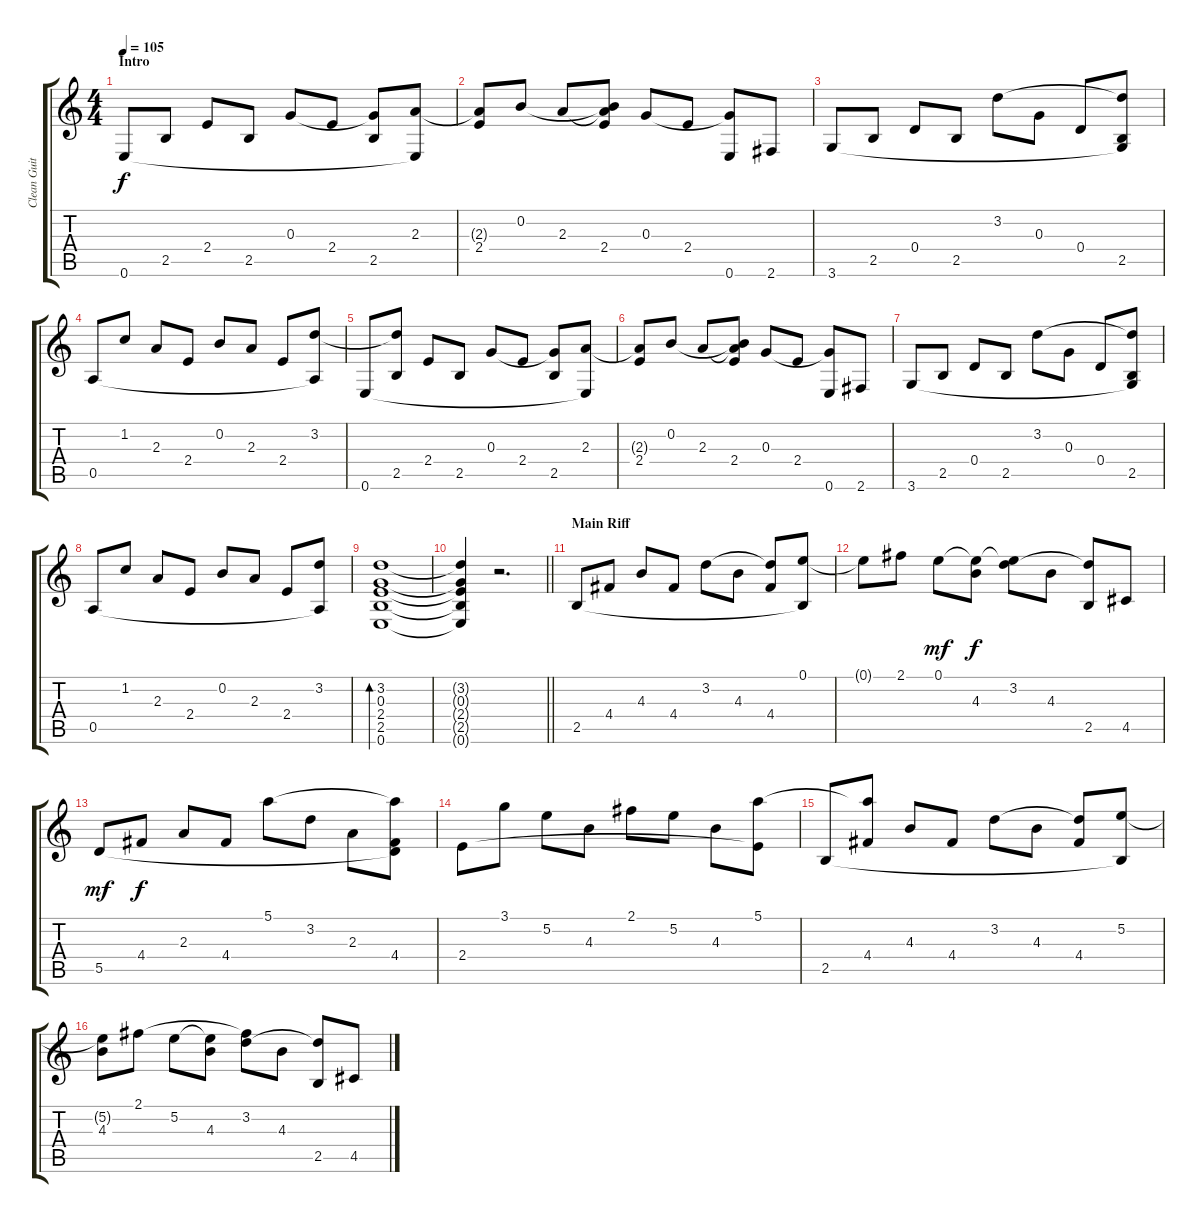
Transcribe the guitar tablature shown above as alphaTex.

\track ("Clean Guitar" "Clean Guit") {instrument electricguitarjazz}
\staff {score tabs}
\tuning (E4 B3 G3 D3 A2 E2) {hide}
\ts (4 4)
\section ("" "Intro")
\tempo 105
\clef g2
\ks c
0.6.8{dy f instrument electricguitarjazz} 2.5.8 2.4.8 2.5.8 0.3.8 2.4.8 (0.3{t} 2.5).8 (2.3 0.6{t}).8 |
(2.3{t} 2.4).8 0.2.8 2.3.8 (0.2{t} 2.3{t} 2.4).8 0.3.8 2.4.8 (0.3{t} 0.6).8 2.6.8 |
3.6.8 2.5.8 0.4.8 2.5.8 3.2.8 0.3.8 0.4.8 (3.2{t} 2.5 3.6{t}).8 |
0.5.8 1.2.8 2.3.8 2.4.8 0.2.8 2.3.8 2.4.8 (3.2 0.5{t}).8 |
0.6.8 (3.2{t} 2.5).8 2.4.8 2.5.8 0.3.8 2.4.8 (0.3{t} 2.5).8 (2.3 0.6{t}).8 |
(2.3{t} 2.4).8 0.2.8 2.3.8 (0.2{t} 2.3{t} 2.4).8 0.3.8 2.4.8 (0.3{t} 0.6).8 2.6.8 |
3.6.8 2.5.8 0.4.8 2.5.8 3.2.8 0.3.8 0.4.8 (3.2{t} 2.5 3.6{t}).8 |
0.5.8 1.2.8 2.3.8 2.4.8 0.2.8 2.3.8 2.4.8 (3.2 0.5{t}).8 |
(3.2 0.3 2.4 2.5 0.6).1{bd 240} |
\barLineRight lightlight
(3.2{t} 0.3{t} 2.4{t} 2.5{t} 0.6{t}).4 r.2{d} |
\section ("" "Main Riff")
2.5.8 4.4.8 4.3.8 4.4.8 3.2.8 4.3.8 (3.2{t} 4.4).8 (0.1 2.5{t}).8 |
0.1{t}.8 2.1.8 0.1.8{dy mf} (0.1{t} 4.3).8{dy f} (0.1{t} 3.2).8 4.3.8 (3.2{t} 2.5).8 4.5.8 |
5.5.8{dy mf} 4.4.8{dy f} 2.3.8 4.4.8 5.1.8 3.2.8 2.3.8 (5.1{t} 4.4 5.5{t}).8 |
2.4.8 3.1.8 5.2.8 4.3.8 2.1.8 5.2.8 4.3.8 (5.1 2.4{t}).8 |
2.5.8 (5.1{t} 4.4).8 4.3.8 4.4.8 3.2.8 4.3.8 (3.2{t} 4.4).8 (5.2 2.5{t}).8 |
(5.2{t} 4.3).8 2.1.8 5.2.8 (5.2{t} 4.3).8 (2.1{t} 3.2).8 4.3.8 (3.2{t} 2.5).8 4.5.8
